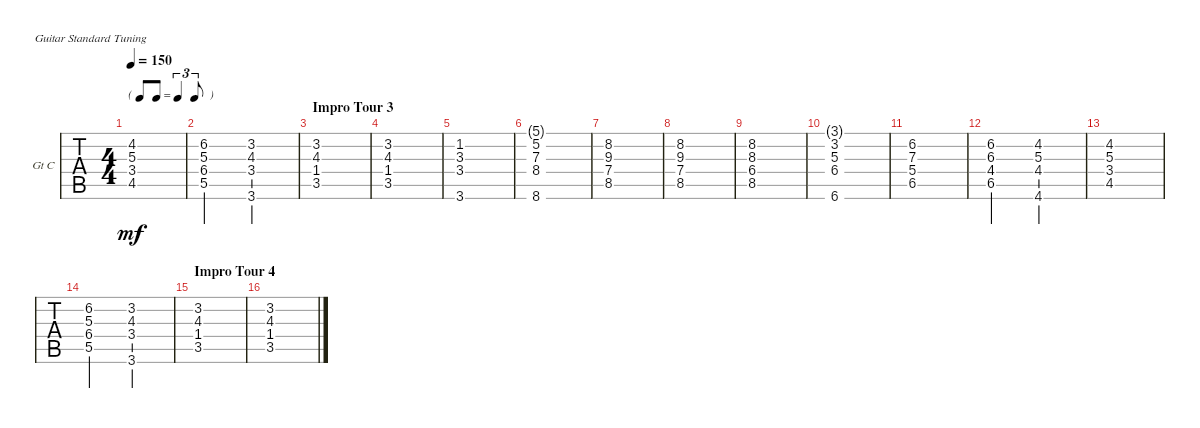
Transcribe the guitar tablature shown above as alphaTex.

\defaultSystemsLayout 4
\bracketExtendMode nobrackets
\firstSystemTrackNameOrientation horizontal
\otherSystemsTrackNameOrientation horizontal
\chordDiagramsInScore
\track ("Guitar Chords" "Gt C") {instrument acousticguitarsteel}
\staff {tabs}
\tuning (E4 B3 G3 D3 A2 E2)
\ts (4 4)
\tf triplet8th
\tempo 150
\clef g2
\ks cminor
(4.5 3.4 5.3 4.2).1{dy mf} |
(5.5 6.4 5.3 6.2).2 (3.6 3.4 4.3 3.2).2 |
\section ("" "Impro Tour 3")
(3.5 1.4 4.3 3.2).1 |
(3.5 1.4 4.3 3.2).1 |
(3.6 3.4 3.3 1.2).1 |
(8.6 8.4 7.3 5.2 5.1{g}).1 |
(8.5 7.4 9.3 8.2).1 |
(8.5 7.4 9.3 8.2).1 |
(8.5 6.4 8.3 8.2).1 |
(6.6 6.4 5.3 3.2 3.1{g}).1 |
(6.5 5.4 7.3 6.2).1 |
(6.5 4.4 6.3 6.2).2 (4.6 4.4 5.3 4.2).2 |
(4.5 3.4 5.3 4.2).1 |
(5.5 6.4 5.3 6.2).2 (3.6 3.4 4.3 3.2).2 |
\section ("" "Impro Tour 4")
(3.5 1.4 4.3 3.2).1 |
(3.5 1.4 4.3 3.2).1
